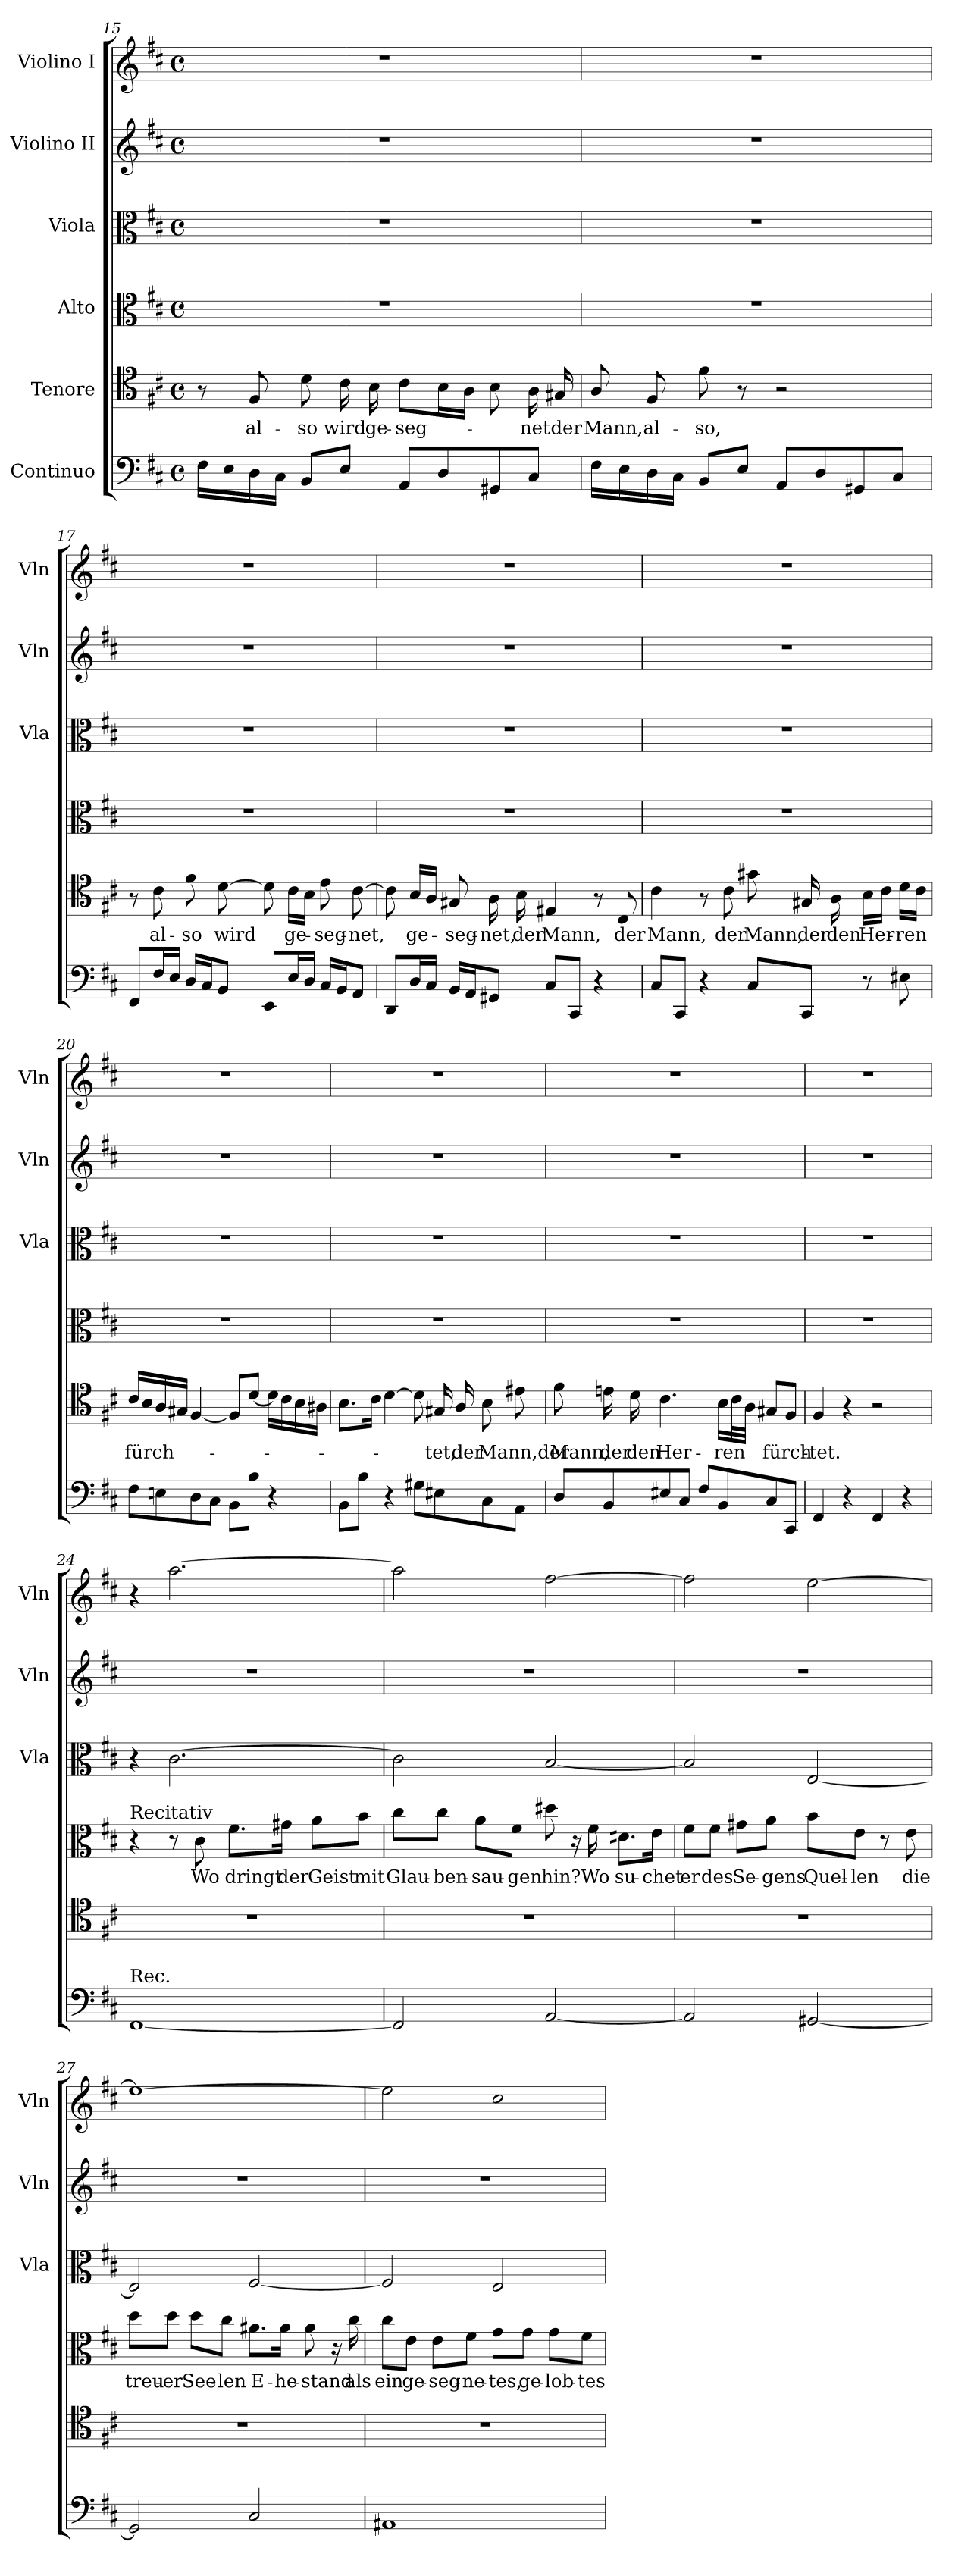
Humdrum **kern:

**kern	**kern	**text	**kern	**text	**kern	**kern	**kern
*part6	*part5	*part5	*part4	*part4	*part3	*part2	*part1
*staff6	*staff5	*staff5	*staff4	*staff4	*staff3	*staff2	*staff1
*I"Continuo	*I"Tenore	*	*I"Alto	*	*I"Viola	*I"Violino II	*I"Violino I
*	*	*	*	*	*I'Vla	*I'Vln	*I'Vln
*clefF4	*clefC4	*	*clefC3	*	*clefC3	*clefG2	*clefG2
*k[f#c#]	*k[f#c#]	*	*k[f#c#]	*	*k[f#c#]	*k[f#c#]	*k[f#c#]
*M4/4	*M4/4	*	*M4/4	*	*M4/4	*M4/4	*M4/4
*met(c)	*met(c)	*	*met(c)	*	*met(c)	*met(c)	*met(c)
=15	=15	=15	=15	=15	=15	=15	=15
16F#\LL	8r	.	1r	.	1r	1r	1r
16E\	.	.	.	.	.	.	.
!	!	!LO:LY:b	!	!	!	!	!
16D\	8F#/	al-	.	.	.	.	.
16C#\JJ	.	.	.	.	.	.	.
!	!	!LO:LY:b	!	!	!	!	!
8BB/L	8d\	-so	.	.	.	.	.
!	!	!LO:LY:b	!	!	!	!	!
8E/J	16c#\	wird	.	.	.	.	.
!	!	!LO:LY:b	!	!	!	!	!
.	16B\	ge-	.	.	.	.	.
!	!	!LO:LY:b	!	!	!	!	!
8AA/L	8c#\L	-seg-	.	.	.	.	.
8D/	16B\L	.	.	.	.	.	.
.	16A\JJ	.	.	.	.	.	.
8GG#X/	8B\	.	.	.	.	.	.
!	!	!LO:LY:b	!	!	!	!	!
8C#/J	16A\	net	.	.	.	.	.
!	!	!LO:LY:b	!	!	!	!	!
.	16G#X/	der	.	.	.	.	.
=16	=16	=16	=16	=16	=16	=16	=16
!	!	!LO:LY:b	!	!	!	!	!
16F#\LL	8A/	Mann,	1r	.	1r	1r	1r
16E\	.	.	.	.	.	.	.
!	!	!LO:LY:b	!	!	!	!	!
16D\	8F#/	al-	.	.	.	.	.
16C#\JJ	.	.	.	.	.	.	.
!	!	!LO:LY:b	!	!	!	!	!
8BB/L	8f#\	-so,	.	.	.	.	.
8E/J	8r	.	.	.	.	.	.
8AA/L	2r	.	.	.	.	.	.
8D/	.	.	.	.	.	.	.
8GG#X/	.	.	.	.	.	.	.
8C#/J	.	.	.	.	.	.	.
!!LO:PB:g=z
=17	=17	=17	=17	=17	=17	=17	=17
8FF#/L	8r	.	1r	.	1r	1r	1r
!	!	!LO:LY:b	!	!	!	!	!
16F#/L	8c#\	al-	.	.	.	.	.
16E/JJ	.	.	.	.	.	.	.
!	!	!LO:LY:b	!	!	!	!	!
16D/LL	8f#\	-so	.	.	.	.	.
16C#/J	.	.	.	.	.	.	.
!	!	!LO:LY:b	!	!	!	!	!
8BB/J	[>8d\	wird	.	.	.	.	.
8EE/L	8d\]	.	.	.	.	.	.
!	!	!LO:LY:b	!	!	!	!	!
16E/L	16c#\LL	ge-	.	.	.	.	.
16D/JJ	16B\JJ	.	.	.	.	.	.
!	!	!LO:LY:b	!	!	!	!	!
16C#/LL	8e\	-seg-	.	.	.	.	.
16BB/J	.	.	.	.	.	.	.
!	!	!LO:LY:b	!	!	!	!	!
8AA/J	[>8c#\	-net,	.	.	.	.	.
=18	=18	=18	=18	=18	=18	=18	=18
8DD/L	8c#\]	.	1r	.	1r	1r	1r
!	!	!LO:LY:b	!	!	!	!	!
16D/L	16B/LL	ge-	.	.	.	.	.
16C#/JJ	16A/JJ	.	.	.	.	.	.
!	!	!LO:LY:b	!	!	!	!	!
16BB/LL	8G#X/	-seg-	.	.	.	.	.
16AA/J	.	.	.	.	.	.	.
!	!	!LO:LY:b	!	!	!	!	!
8GG#X/J	16A\	-net,	.	.	.	.	.
!	!	!LO:LY:b	!	!	!	!	!
.	16B\	der	.	.	.	.	.
!	!	!LO:LY:b	!	!	!	!	!
8C#/L	4E#X/	Mann,	.	.	.	.	.
8CC#/J	.	.	.	.	.	.	.
4r	8r	.	.	.	.	.	.
!	!	!LO:LY:b	!	!	!	!	!
.	8C#/	der	.	.	.	.	.
=19	=19	=19	=19	=19	=19	=19	=19
!	!	!LO:LY:b	!	!	!	!	!
8C#/L	4c#\	Mann,	1r	.	1r	1r	1r
8CC#/J	.	.	.	.	.	.	.
4r	8r	.	.	.	.	.	.
!	!	!LO:LY:b	!	!	!	!	!
.	8c#\	der	.	.	.	.	.
!	!	!LO:LY:b	!	!	!	!	!
8C#/L	8g#X\	Mann,	.	.	.	.	.
!	!	!LO:LY:b	!	!	!	!	!
8CC#/J	16G#X/	der	.	.	.	.	.
!	!	!LO:LY:b	!	!	!	!	!
.	16A\	den	.	.	.	.	.
!	!	!LO:LY:b	!	!	!	!	!
8r	16B\LL	Her-	.	.	.	.	.
.	16c#\JJ	.	.	.	.	.	.
!	!	!LO:LY:b	!	!	!	!	!
8E#X\	16d\LL	-ren	.	.	.	.	.
.	16c#\JJ	.	.	.	.	.	.
!!LO:LB:g=z
=20	=20	=20	=20	=20	=20	=20	=20
!	!	!LO:LY:b	!	!	!	!	!
8F#\L	16c#/LL	fürch-	1r	.	1r	1r	1r
.	16B/	.	.	.	.	.	.
8En\	16A/	.	.	.	.	.	.
.	16G#X/JJ	.	.	.	.	.	.
8D\	[<4F#/	.	.	.	.	.	.
8C#\J	.	.	.	.	.	.	.
8BB\L	8F#/L]	.	.	.	.	.	.
8B\J	[>8d/J	.	.	.	.	.	.
4r	16d\LL]	.	.	.	.	.	.
.	16c#\	.	.	.	.	.	.
.	16B\	.	.	.	.	.	.
.	16A#X\JJ	.	.	.	.	.	.
=21	=21	=21	=21	=21	=21	=21	=21
8BB\L	8.B\L	.	1r	.	1r	1r	1r
8B\J	.	.	.	.	.	.	.
.	16c#\Jk	.	.	.	.	.	.
4r	[>4d\	.	.	.	.	.	.
8G#X\L	8d\]	.	.	.	.	.	.
!	!	!LO:LY:b	!	!	!	!	!
8E#X\	16G#X/	tet,	.	.	.	.	.
!	!	!LO:LY:b	!	!	!	!	!
.	16A/	der	.	.	.	.	.
!	!	!LO:LY:b	!	!	!	!	!
8C#\	8B\	Mann,der	.	.	.	.	.
8AA\J	8e#X\	.	.	.	.	.	.
=22	=22	=22	=22	=22	=22	=22	=22
!	!	!LO:LY:b	!	!	!	!	!
8D/L	8f#\	Mann,	1r	.	1r	1r	1r
!	!	!LO:LY:b	!	!	!	!	!
8BB/	16en\	der	.	.	.	.	.
!	!	!LO:LY:b	!	!	!	!	!
.	16d\	den	.	.	.	.	.
!	!	!LO:LY:b	!	!	!	!	!
8E#X/	4.c#\	Her-	.	.	.	.	.
8C#/J	.	.	.	.	.	.	.
8F#/L	.	.	.	.	.	.	.
!	!	!LO:LY:b	!	!	!	!	!
8BB/	16B\LL	-ren	.	.	.	.	.
.	32c#\L	.	.	.	.	.	.
.	32A\JJJ	.	.	.	.	.	.
!	!	!LO:LY:b	!	!	!	!	!
8C#/	8G#X/L	fürch-	.	.	.	.	.
8CC#/J	8F#/J	.	.	.	.	.	.
=23	=23	=23	=23	=23	=23	=23	=23
!	!	!LO:LY:b	!	!	!	!	!
4FF#/	4F#/	-tet.	1r	.	1r	1r	1r
4r	4r	.	.	.	.	.	.
4FF#/	2r	.	.	.	.	.	.
4r	.	.	.	.	.	.	.
!!LO:PB:g=z
=24	=24	=24	=24	=24	=24	=24	=24
!	!	!	!LO:TX:a:t=Recitativ	!	!	!	!
!LO:TX:a:t=Rec.	!	!	!	!	!	!	!
[<1FF#	1r	.	4r	.	4r	1r	4r
.	.	.	8r	.	[>2.c#\	.	[>2.aa\
!	!	!	!	!LO:LY:b	!	!	!
.	.	.	8c#\	Wo	.	.	.
!	!	!	!	!LO:LY:b	!	!	!
.	.	.	8.f#\L	dringt	.	.	.
!	!	!	!	!LO:LY:b	!	!	!
.	.	.	16g#X\Jk	der	.	.	.
!	!	!	!	!LO:LY:b	!	!	!
.	.	.	8a\L	Geist	.	.	.
!	!	!	!	!LO:LY:b	!	!	!
.	.	.	8b\J	mit	.	.	.
=25	=25	=25	=25	=25	=25	=25	=25
!	!	!	!	!LO:LY:b	!	!	!
2FF#/]	1r	.	8cc#\L	Glau-	2c#\]	1r	2aa\]
!	!	!	!	!LO:LY:b	!	!	!
.	.	.	8cc#\J	-ben-	.	.	.
!	!	!	!	!LO:LY:b	!	!	!
.	.	.	8a\L	-sau-	.	.	.
!	!	!	!	!LO:LY:b	!	!	!
.	.	.	8f#\J	-gen	.	.	.
!	!	!	!	!LO:LY:b	!	!	!
[<2AA/	.	.	8dd#X\	hin?	[<2B/	.	[>2ff#\
.	.	.	16r	.	.	.	.
!	!	!	!	!LO:LY:b	!	!	!
.	.	.	16f#\	Wo	.	.	.
!	!	!	!	!LO:LY:b	!	!	!
.	.	.	8.d#X\L	su-	.	.	.
!	!	!	!	!LO:LY:b	!	!	!
.	.	.	16e\Jk	-chet	.	.	.
=26	=26	=26	=26	=26	=26	=26	=26
!	!	!	!	!LO:LY:b	!	!	!
2AA/]	1r	.	8f#\L	er	2B/]	1r	2ff#\]
!	!	!	!	!LO:LY:b	!	!	!
.	.	.	8f#\J	des	.	.	.
!	!	!	!	!LO:LY:b	!	!	!
.	.	.	8g#X\L	Se-	.	.	.
!	!	!	!	!LO:LY:b	!	!	!
.	.	.	8a\J	-gens	.	.	.
!	!	!	!	!LO:LY:b	!	!	!
[<2GG#X/	.	.	8b\L	Quel-	[<2E/	.	[2ee\
!	!	!	!	!LO:LY:b	!	!	!
.	.	.	8e\J	-len	.	.	.
.	.	.	8r	.	.	.	.
!	!	!	!	!LO:LY:b	!	!	!
.	.	.	8e\	die	.	.	.
!!LO:LB:g=z
=27	=27	=27	=27	=27	=27	=27	=27
!	!	!	!	!LO:LY:b	!	!	!
2GG#/]	1r	.	8dd\L	treu-	2E/]	1r	1ee_
!	!	!	!	!LO:LY:b	!	!	!
.	.	.	8dd\J	-er	.	.	.
!	!	!	!	!LO:LY:b	!	!	!
.	.	.	8dd\L	See-	.	.	.
!	!	!	!	!LO:LY:b	!	!	!
.	.	.	8cc#\J	-len	.	.	.
!	!	!	!	!LO:LY:b	!	!	!
2C#/	.	.	8.a#X\L	E-	[2F#/	.	.
!	!	!	!	!LO:LY:b	!	!	!
.	.	.	16a#\Jk	-he-	.	.	.
!	!	!	!	!LO:LY:b	!	!	!
.	.	.	8a#\	-stand	.	.	.
.	.	.	16r	.	.	.	.
!	!	!	!	!LO:LY:b	!	!	!
.	.	.	16cc#\	als	.	.	.
=28	=28	=28	=28	=28	=28	=28	=28
!	!	!	!	!LO:LY:b	!	!	!
1AA#X	1r	.	8cc#\L	ein	2F#/]	1r	2ee\]
!	!	!	!	!LO:LY:b	!	!	!
.	.	.	8e\J	ge-	.	.	.
!	!	!	!	!LO:LY:b	!	!	!
.	.	.	8e\L	-seg-	.	.	.
!	!	!	!	!LO:LY:b	!	!	!
.	.	.	8f#\J	-ne-	.	.	.
!	!	!	!	!LO:LY:b	!	!	!
.	.	.	8g\L	-tes,	2E/	.	2cc#\
!	!	!	!	!LO:LY:b	!	!	!
.	.	.	8g\J	ge-	.	.	.
!	!	!	!	!LO:LY:b	!	!	!
.	.	.	8g\L	-lob-	.	.	.
!	!	!	!	!LO:LY:b	!	!	!
.	.	.	8f#\J	-tes	.	.	.
=	=	=	=	=	=	=	=
*-	*-	*-	*-	*-	*-	*-	*-
